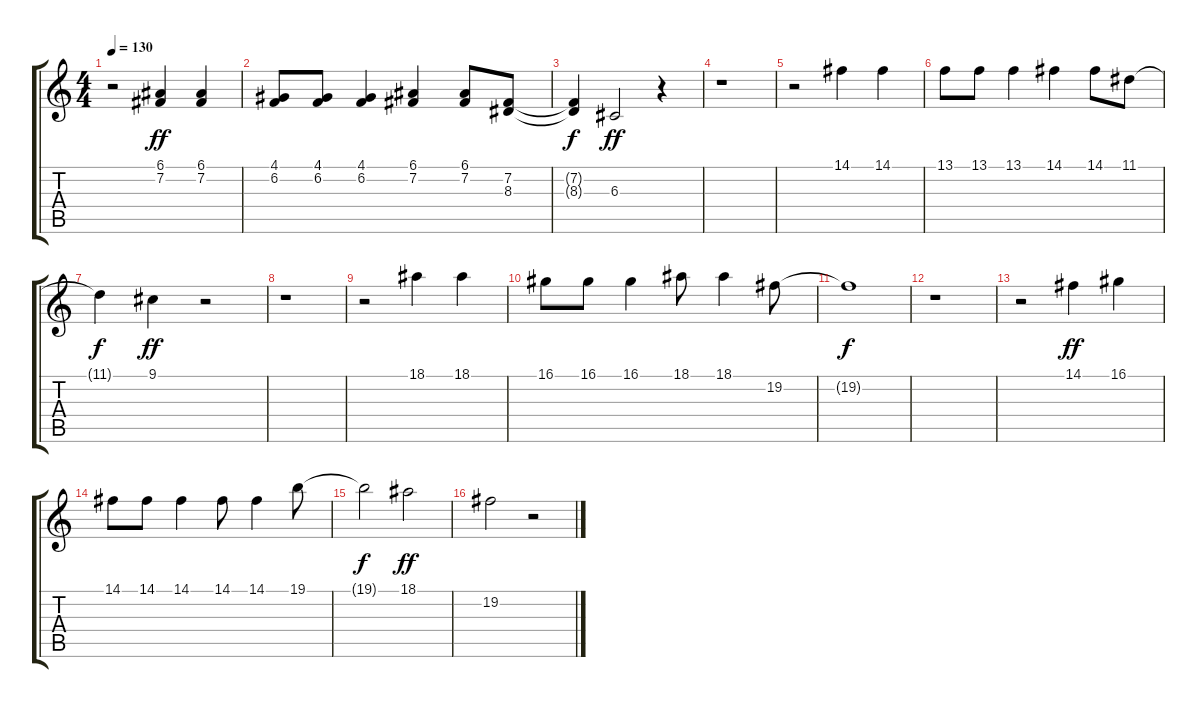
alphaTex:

\track "" {instrument lead2sawtooth}
\staff {score tabs}
\tuning (E4 B3 G3 D3 A2 E2) {hide}
\ts (4 4)
\tempo 130
\clef g2
\ks c
r.2{dy ff} (6.1 7.2).4{volume 12} (6.1 7.2).4 |
(4.1 6.2).8 (4.1 6.2).8 (4.1 6.2).4 (6.1 7.2).4 (6.1 7.2).8 (7.2 8.3).8 |
(7.2{t} 8.3{t}).4{dy f} 6.3.2{dy ff} r.4 |
r.1 |
r.2 14.1.4 14.1.4 |
13.1.8 13.1.8 13.1.4 14.1.4 14.1.8 11.1.8 |
11.1{t}.4{dy f} 9.1.4{dy ff volume 11} r.2 |
r.1 |
r.2 18.1.4{volume 12} 18.1.4 |
16.1.8 16.1.8 16.1.4 18.1.8 18.1.4 19.2.8 |
19.2{t}.1{dy f} |
r.1 |
r.2 14.1.4{dy ff volume 12} 16.1.4 |
14.1.8 14.1.8 14.1.4 14.1.8 14.1.4 19.1.8 |
19.1{t}.2{dy f} 18.1.2{dy ff} |
19.2.2 r.2
